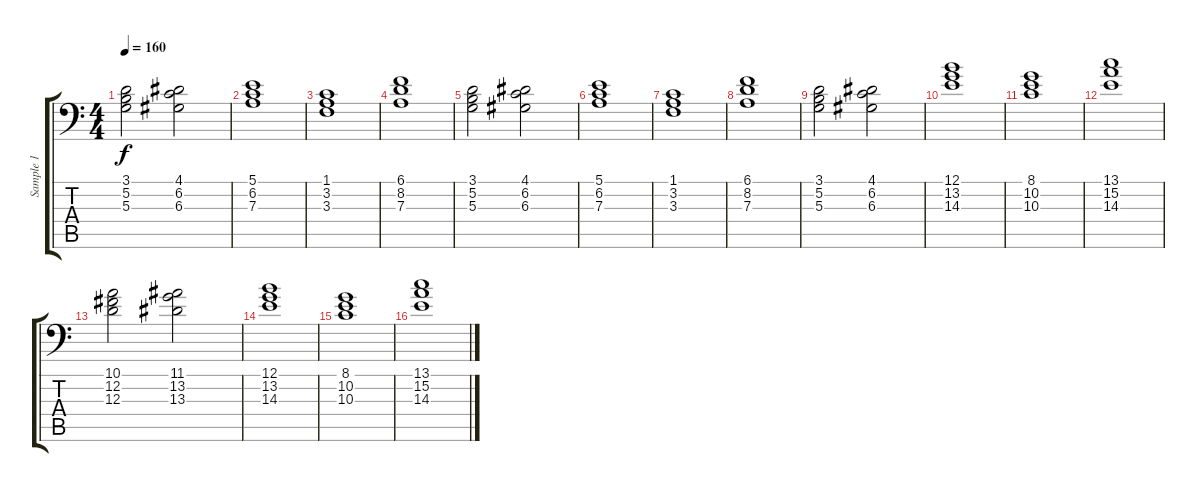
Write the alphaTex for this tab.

\track ("Sample 1" "Sample 1") {instrument choiraahs}
\staff {score tabs}
\tuning (B3 Gb3 D3 A2 E2 A1) {hide}
\ts (4 4)
\tempo 160
\clef f4
\ks c
(3.1 5.2 5.3).2{dy f} (4.1 6.2 6.3).2 |
(5.1 6.2 7.3).1 |
(1.1 3.2 3.3).1 |
(6.1 8.2 7.3).1 |
(3.1 5.2 5.3).2 (4.1 6.2 6.3).2 |
(5.1 6.2 7.3).1 |
(1.1 3.2 3.3).1 |
(6.1 8.2 7.3).1 |
(3.1 5.2 5.3).2 (4.1 6.2 6.3).2 |
(12.1 13.2 14.3).1 |
(8.1 10.2 10.3).1 |
(13.1 15.2 14.3).1 |
(10.1 12.2 12.3).2 (11.1 13.2 13.3).2 |
(12.1 13.2 14.3).1 |
(8.1 10.2 10.3).1 |
(13.1 15.2 14.3).1
